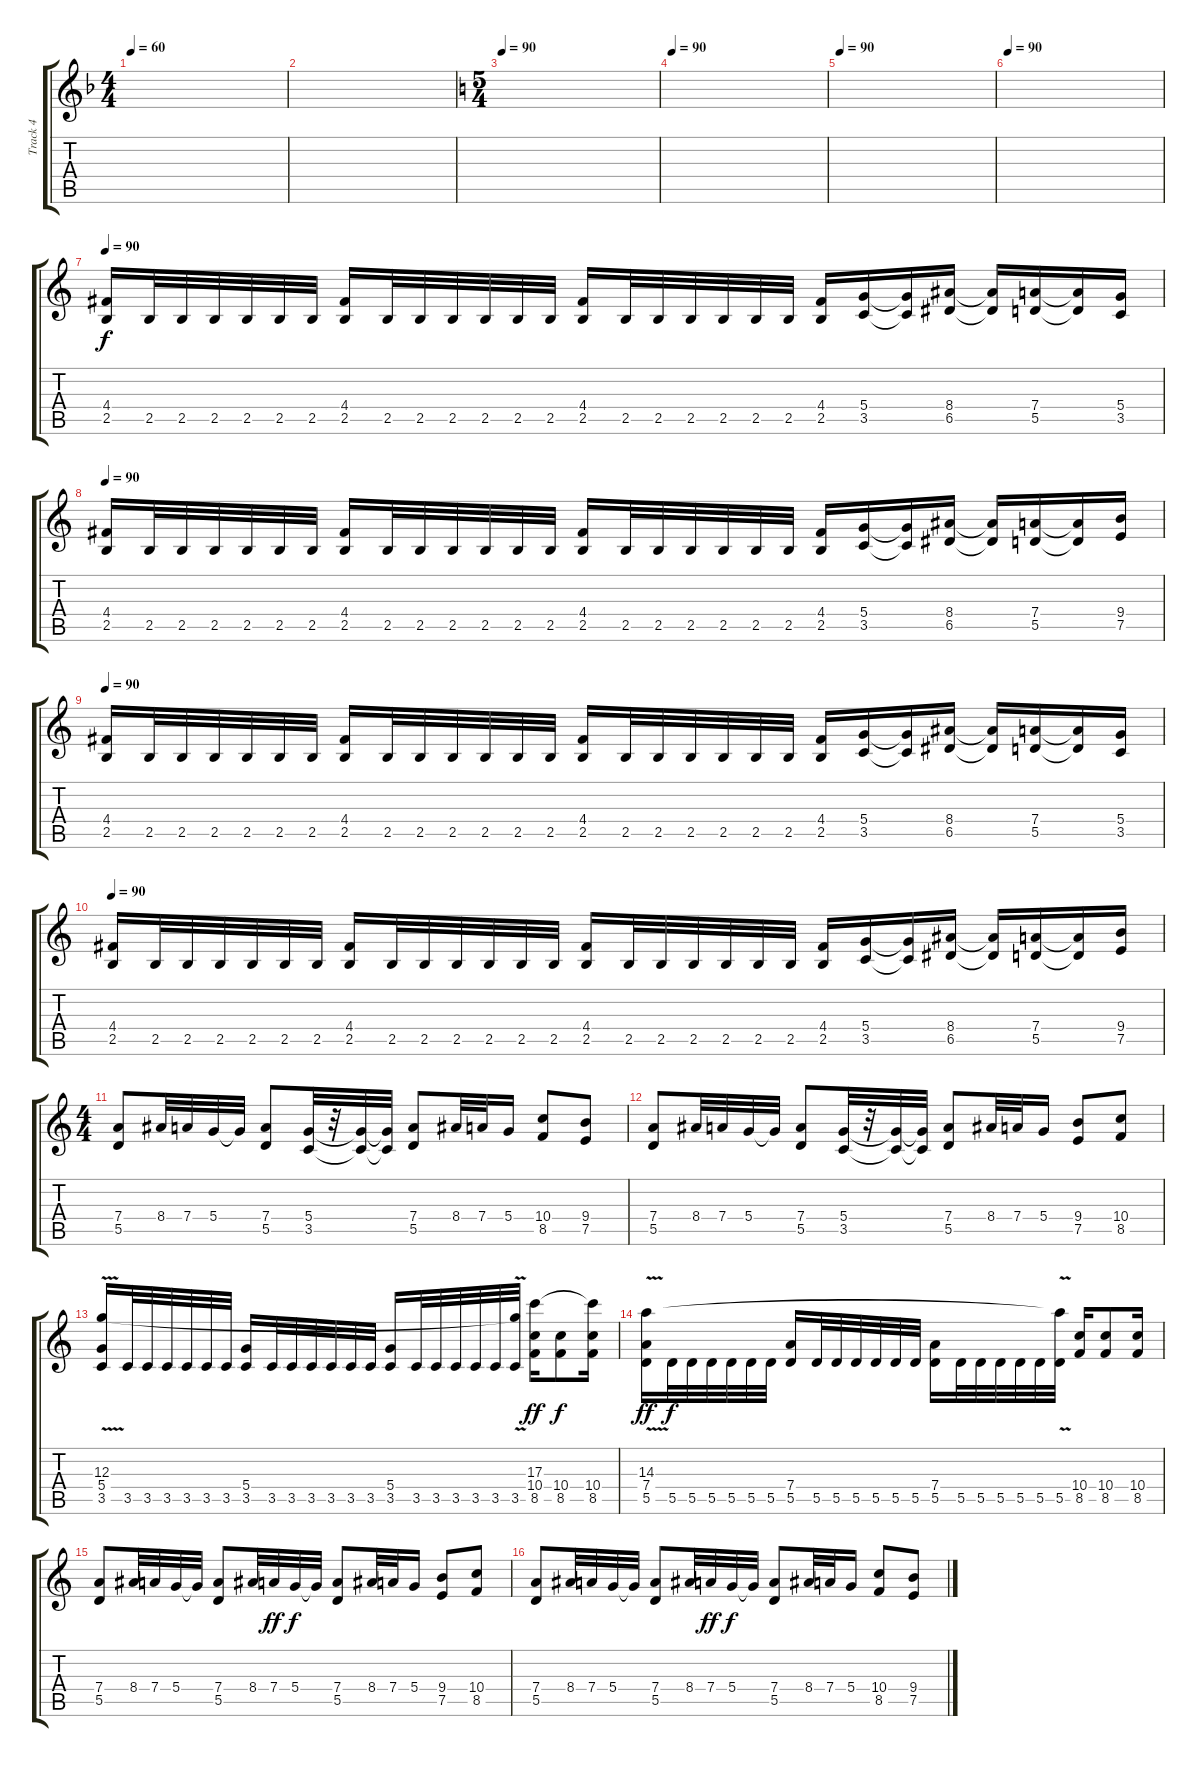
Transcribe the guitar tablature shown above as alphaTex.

\track ("Track 4" "Track 4") {instrument overdrivenguitar}
\staff {score tabs}
\tuning (E4 B3 G3 D3 A2 E2) {hide}
\ts (4 4)
\tempo 60
\clef g2
\ks dminor
|
|
\ts (5 4)
\tempo 90
\ks c
|
\tempo 90
|
\tempo 90
|
\tempo 90
|
\tempo 90
(4.4 2.5).16 2.5.32 2.5.32 2.5.32 2.5.32 2.5.32 2.5.32 (4.4 2.5).16 2.5.32 2.5.32 2.5.32 2.5.32 2.5.32 2.5.32 (4.4 2.5).16 2.5.32 2.5.32 2.5.32 2.5.32 2.5.32 2.5.32 (4.4 2.5).16 (5.4 3.5).16 (5.4{t} 3.5{t}).16 (8.4 6.5).16 (8.4{t} 6.5{t}).16 (7.4 5.5).16 (7.4{t} 5.5{t}).16 (5.4 3.5).16 |
\tempo 90
(4.4 2.5).16 2.5.32 2.5.32 2.5.32 2.5.32 2.5.32 2.5.32 (4.4 2.5).16 2.5.32 2.5.32 2.5.32 2.5.32 2.5.32 2.5.32 (4.4 2.5).16 2.5.32 2.5.32 2.5.32 2.5.32 2.5.32 2.5.32 (4.4 2.5).16 (5.4 3.5).16 (5.4{t} 3.5{t}).16 (8.4 6.5).16 (8.4{t} 6.5{t}).16 (7.4 5.5).16 (7.4{t} 5.5{t}).16 (9.4 7.5).16 |
\tempo 90
(4.4 2.5).16 2.5.32 2.5.32 2.5.32 2.5.32 2.5.32 2.5.32 (4.4 2.5).16 2.5.32 2.5.32 2.5.32 2.5.32 2.5.32 2.5.32 (4.4 2.5).16 2.5.32 2.5.32 2.5.32 2.5.32 2.5.32 2.5.32 (4.4 2.5).16 (5.4 3.5).16 (5.4{t} 3.5{t}).16 (8.4 6.5).16 (8.4{t} 6.5{t}).16 (7.4 5.5).16 (7.4{t} 5.5{t}).16 (5.4 3.5).16 |
\tempo 90
(4.4 2.5).16 2.5.32 2.5.32 2.5.32 2.5.32 2.5.32 2.5.32 (4.4 2.5).16 2.5.32 2.5.32 2.5.32 2.5.32 2.5.32 2.5.32 (4.4 2.5).16 2.5.32 2.5.32 2.5.32 2.5.32 2.5.32 2.5.32 (4.4 2.5).16 (5.4 3.5).16 (5.4{t} 3.5{t}).16 (8.4 6.5).16 (8.4{t} 6.5{t}).16 (7.4 5.5).16 (7.4{t} 5.5{t}).16 (9.4 7.5).16 |
\ts (4 4)
(7.4 5.5).8 8.4.32 7.4.32 5.4.32 5.4{t}.32 (7.4 5.5).8 (5.4 3.5).32 r.32 (5.4{t} 3.5{t}).32 (5.4{t} 3.5{t}).32 (7.4 5.5).8 8.4.32 7.4.32 5.4.16 (10.4 8.5).8 (9.4 7.5).8 |
(7.4 5.5).8 8.4.32 7.4.32 5.4.32 5.4{t}.32 (7.4 5.5).8 (5.4 3.5).32 r.32 (5.4{t} 3.5{t}).32 (5.4{t} 3.5{t}).32 (7.4 5.5).8 8.4.32 7.4.32 5.4.16 (9.4 7.5).8 (10.4 8.5).8 |
(12.3{v} 5.4 3.5).16 3.5.32 3.5.32 3.5.32 3.5.32 3.5.32 3.5.32 (5.4 3.5).16 3.5.32 3.5.32 3.5.32 3.5.32 3.5.32 3.5.32 (5.4 3.5).16 3.5.32 3.5.32 3.5.32 3.5.32 3.5.32 (12.3{t} 3.5).32 (17.3 10.4 8.5).16{dy ff} (10.4 8.5).8{dy f} (17.3{t} 10.4 8.5).16 |
(14.3{v} 7.4 5.5).16{dy ff} 5.5.32{dy f} 5.5.32 5.5.32 5.5.32 5.5.32 5.5.32 (7.4 5.5).16 5.5.32 5.5.32 5.5.32 5.5.32 5.5.32 5.5.32 (7.4 5.5).16 5.5.32 5.5.32 5.5.32 5.5.32 5.5.32 (14.3{t} 5.5).32 (10.4 8.5).16 (10.4 8.5).8 (10.4 8.5).16 |
(7.4 5.5).8 8.4.32 7.4.32 5.4.32 5.4{t}.32 (7.4 5.5).8 8.4.32 7.4.32{dy ff} 5.4.32{dy f} 5.4{t}.32 (7.4 5.5).8 8.4.32 7.4.32 5.4.16 (9.4 7.5).8 (10.4 8.5).8 |
(7.4 5.5).8 8.4.32 7.4.32 5.4.32 5.4{t}.32 (7.4 5.5).8 8.4.32 7.4.32{dy ff} 5.4.32{dy f} 5.4{t}.32 (7.4 5.5).8 8.4.32 7.4.32 5.4.16 (10.4 8.5).8 (9.4 7.5).8
